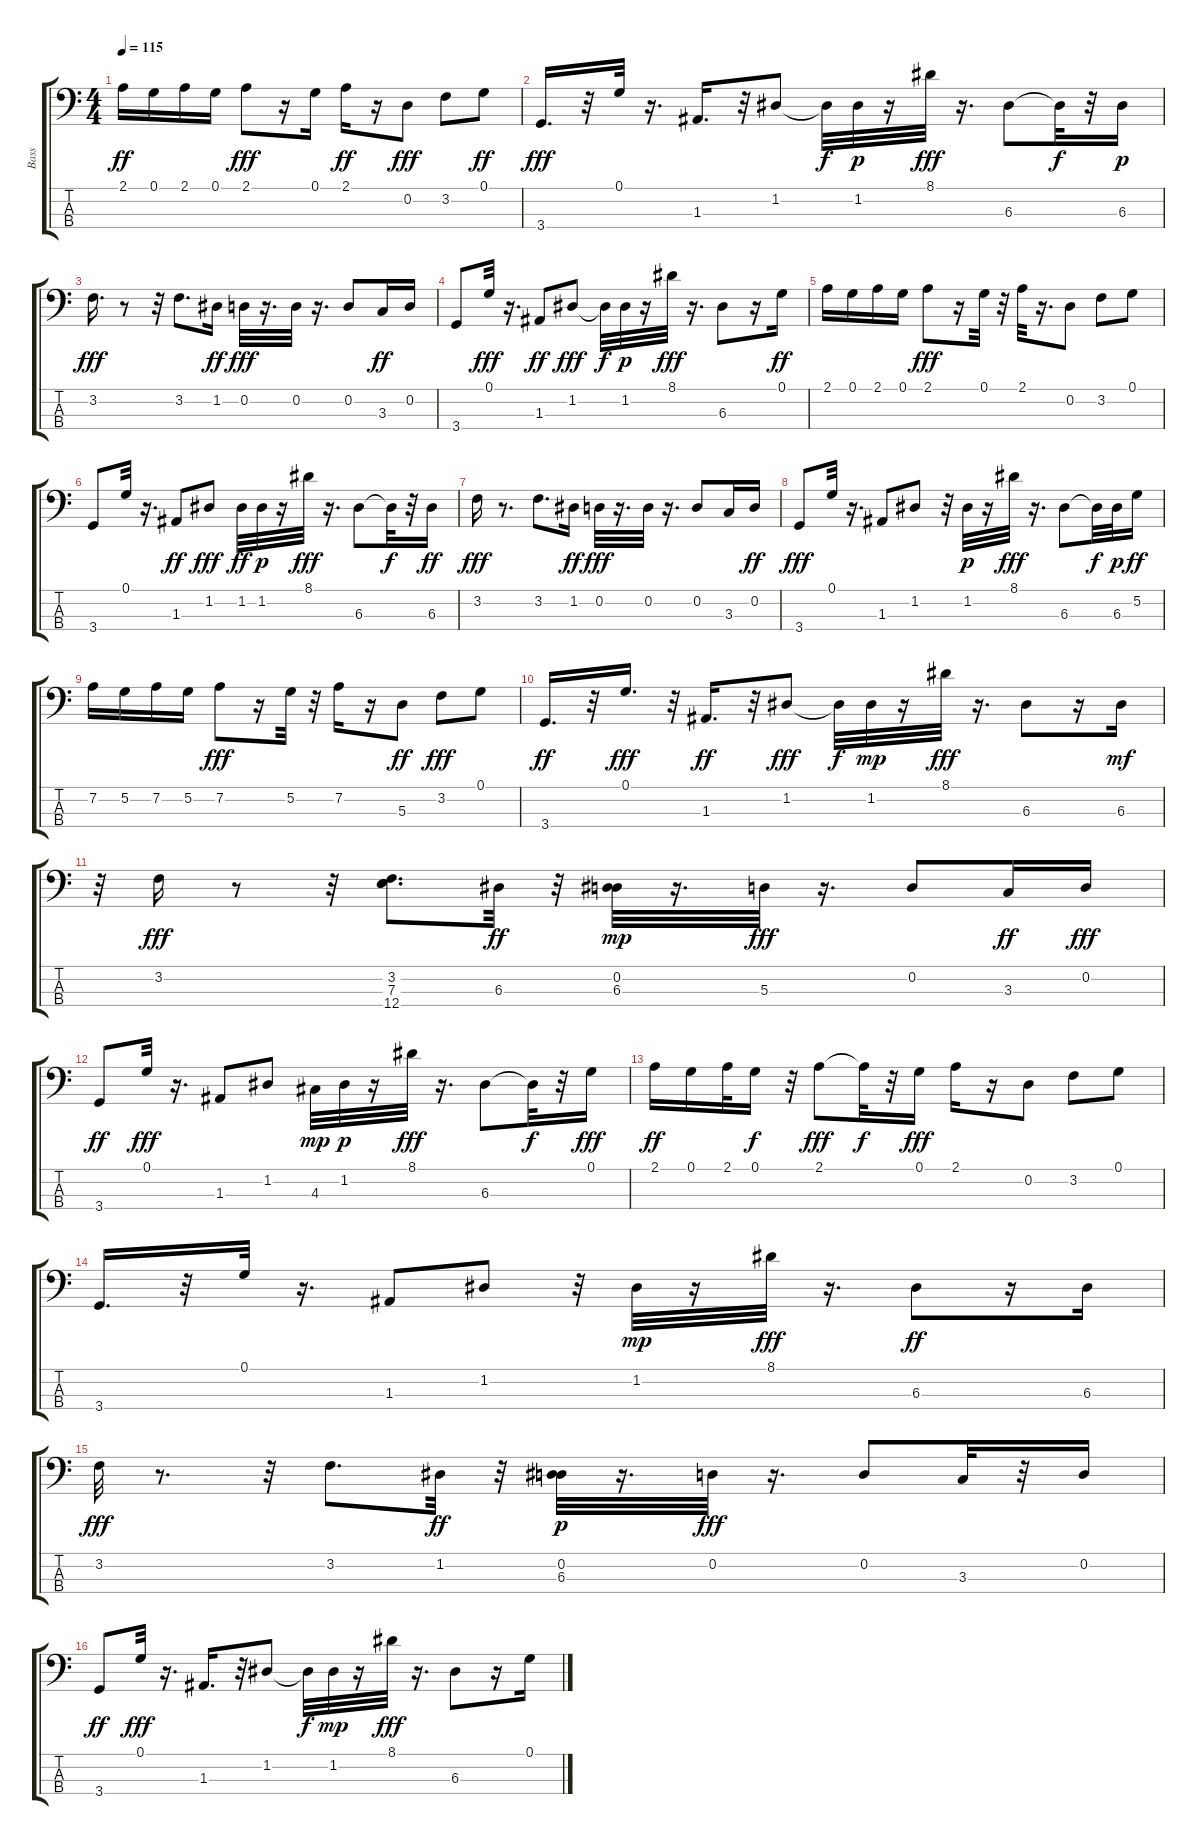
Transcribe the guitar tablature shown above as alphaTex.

\track ("Bass" "Bass") {instrument electricbasspick}
\staff {score tabs}
\tuning (G2 D2 A1 E1) {hide}
\ts (4 4)
\tempo 115
\clef f4
\ks c
2.1.16{dy ff} 0.1.16 2.1.16 0.1.16 2.1.8{dy fff} r.16 0.1.16 2.1.16{dy ff} r.16 0.2.8{dy fff} 3.2.8 0.1.8{dy ff} |
3.4.16{d dy fff} r.32 0.1.32 r.16{d} 1.3.16{d} r.32 1.2.8 1.2{t}.32{dy f} 1.2.32{dy p} r.16 8.1.32{dy fff} r.16{d} 6.3.8 6.3{t}.32{dy f} r.32 6.3.16{dy p} |
3.2.16{d dy fff} r.8 r.32 3.2.8{d} 1.2.16{dy ff} 0.2.32{dy fff} r.16{d} 0.2.32 r.16{d} 0.2.8 3.3.16{dy ff} 0.2.16 |
3.4.8 0.1.32{dy fff} r.16{d} 1.3.8{dy ff} 1.2.8{dy fff} 1.2{t}.32{dy f} 1.2.32{dy p} r.16 8.1.32{dy fff} r.16{d} 6.3.8 r.16 0.1.16{dy ff} |
2.1.16 0.1.16 2.1.16 0.1.16 2.1.8{dy fff} r.16 0.1.32 r.32 2.1.32 r.16{d} 0.2.8 3.2.8 0.1.8 |
3.4.8 0.1.32 r.16{d} 1.3.8{dy ff} 1.2.8{dy fff} 1.2.32{dy ff} 1.2.32{dy p} r.16 8.1.32{dy fff} r.16{d} 6.3.8 6.3{t}.32{dy f} r.32 6.3.16{dy ff} |
3.2.16{dy fff} r.8{d} 3.2.8{d} 1.2.16{dy ff} 0.2.32{dy fff} r.16{d} 0.2.32 r.16{d} 0.2.8 3.3.16 0.2.16{dy ff} |
3.4.8{dy fff} 0.1.32 r.16{d} 1.3.8 1.2.8 r.32 1.2.32{dy p} r.16 8.1.32{dy fff} r.16{d} 6.3.8 6.3{t}.32{dy f} 6.3.32{dy p} 5.2.16{dy ff} |
7.2.16 5.2.16 7.2.16 5.2.16 7.2.8{dy fff} r.16 5.2.32 r.32 7.2.16 r.16 5.3.8{dy ff} 3.2.8{dy fff} 0.1.8 |
3.4.16{d dy ff} r.32 0.1.16{d dy fff} r.32 1.3.16{d dy ff} r.32 1.2.8{dy fff} 1.2{t}.32{dy f} 1.2.32{dy mp} r.16 8.1.32{dy fff} r.16{d} 6.3.8 r.16 6.3.16{dy mf} |
r.32 3.2.16{dy fff} r.8 r.32 (3.2 7.3 12.4).8{d} 6.3.32{dy ff} r.32 (0.2 6.3).32{dy mp} r.16{d} 5.3.32{dy fff} r.16{d} 0.2.8 3.3.16{dy ff} 0.2.16{dy fff} |
3.4.8{dy ff} 0.1.32{dy fff} r.16{d} 1.3.8 1.2.8 4.3.32{dy mp} 1.2.32{dy p} r.16 8.1.32{dy fff} r.16{d} 6.3.8 6.3{t}.32{dy f} r.32 0.1.16{dy fff} |
2.1.16{dy ff} 0.1.16 2.1.32 0.1.16{dy f} r.32 2.1.8{dy fff} 2.1{t}.32{dy f} r.32 0.1.16{dy fff} 2.1.16 r.16 0.2.8 3.2.8 0.1.8 |
3.4.16{d} r.32 0.1.32 r.16{d} 1.3.8 1.2.8 r.32 1.2.32{dy mp} r.16 8.1.32{dy fff} r.16{d} 6.3.8{dy ff} r.16 6.3.16 |
3.2.32{dy fff} r.8{d} r.32 3.2.8{d} 1.2.32{dy ff} r.32 (0.2 6.3).32{dy p} r.16{d} 0.2.32{dy fff} r.16{d} 0.2.8 3.3.32 r.32 0.2.16 |
3.4.8{dy ff} 0.1.32{dy fff} r.16{d} 1.3.16{d} r.32 1.2.8 1.2{t}.32{dy f} 1.2.32{dy mp} r.16 8.1.32{dy fff} r.16{d} 6.3.8 r.16 0.1.16
